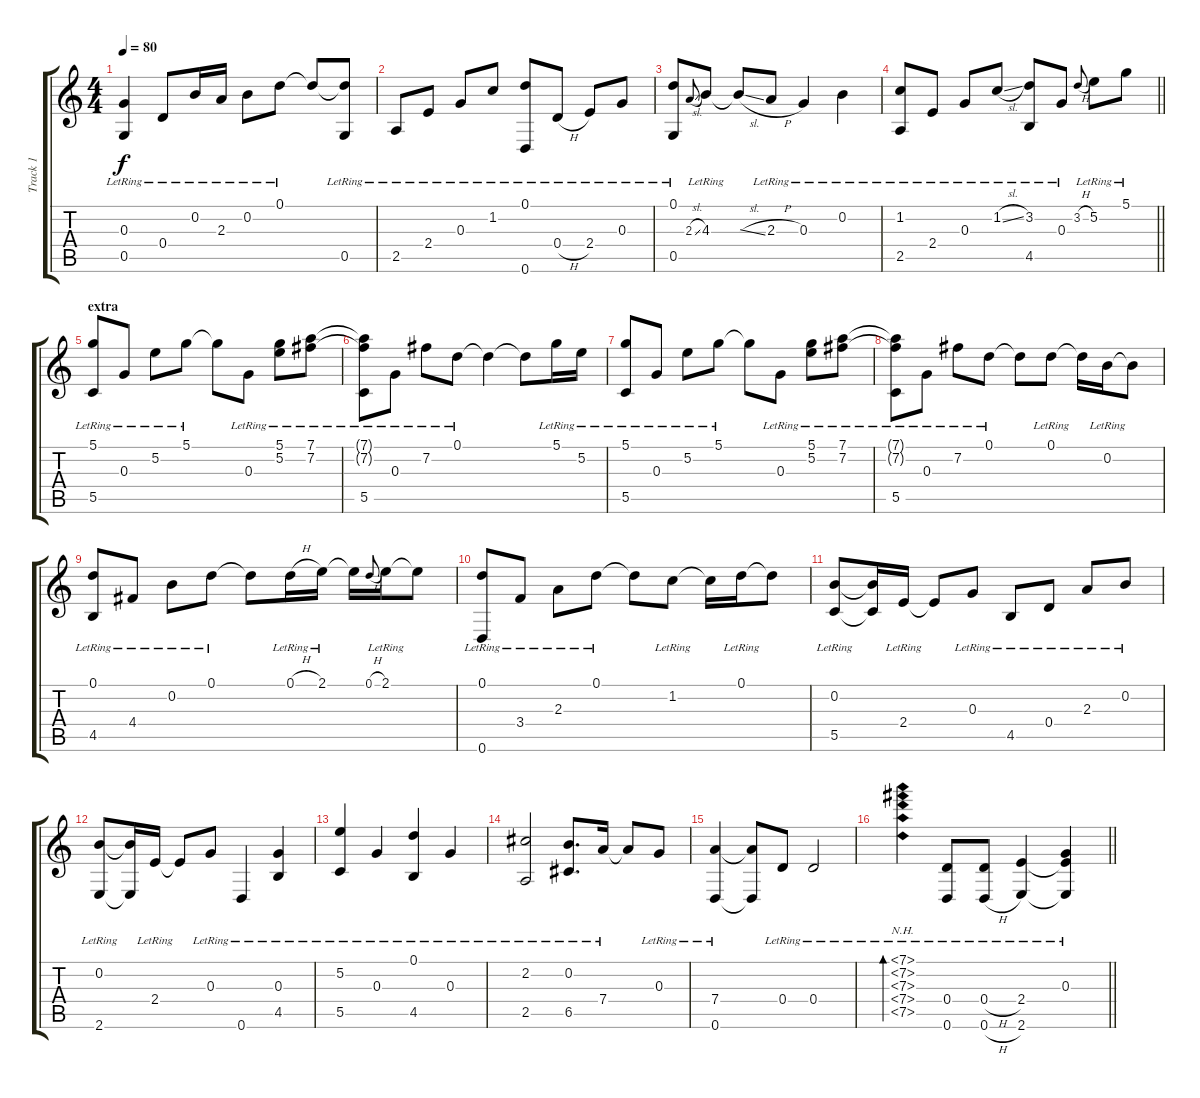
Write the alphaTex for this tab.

\track ("Track 1" "Track 1") {instrument acousticguitarsteel}
\staff {score tabs}
\tuning (D4 B3 G3 D3 G2 D2) {hide}
\ts (4 4)
\tempo 80
\clef g2
\ks c
(0.3{t} 0.5{lr}).4{dy f} 0.4{lr}.8 0.2{lr}.16 2.3{lr}.16 0.2{lr}.8 0.1{lr}.8 0.1{t}.8 (0.1{t} 0.5{lr}).8 |
2.5{lr}.8 2.4{lr}.8 0.3{lr}.8 1.2{lr}.8 (0.1{lr} 0.6{lr}).8 0.4{h lr}.8 2.4{lr}.8 0.3{lr}.8 |
(0.1{lr} 0.5{lr}).8 2.3{sl}.8{gr onbeat} 4.3{lr}.8 4.3{sl t}.8 2.3{h lr}.8 0.3{lr}.4 0.2{lr}.4 |
\barLineRight lightlight
(1.2{lr} 2.5{lr}).8 2.4{lr}.8 0.3{lr}.8 1.2{sl lr}.8 (3.2{lr} 4.5{lr}).8 0.3{lr}.8 3.2{h}.8{gr onbeat} 5.2{lr}.8 5.1{lr}.8 |
\section ("" "extra")
(5.1{lr} 5.5{lr}).8 0.3{lr}.8 5.2{lr}.8 5.1{lr}.8 5.1{t}.8 0.3{lr}.8 (5.1{lr} 5.2{lr}).8 (7.1{lr} 7.2{lr}).8 |
(7.1{t} 7.2{t} 5.5{lr}).8 0.3{lr}.8 7.2{lr}.8 0.1{lr}.8 0.1{t}.4 0.1{t}.8 5.1{lr}.16 5.2{lr}.16 |
(5.1{lr} 5.5{lr}).8 0.3{lr}.8 5.2{lr}.8 5.1{lr}.8 5.1{t}.8 0.3{lr}.8 (5.1{lr} 5.2{lr}).8 (7.1{lr} 7.2{lr}).8 |
(7.1{t} 7.2{t} 5.5{lr}).8 0.3{lr}.8 7.2{lr}.8 0.1{lr}.8 0.1{t}.8 0.1{lr}.8 0.1{t}.16 0.2{lr}.16 0.2{t}.8 |
(0.1{lr} 4.5{lr}).8 4.4{lr}.8 0.2{lr}.8 0.1{lr}.8 0.1{t}.8 0.1{h lr}.16 2.1{lr}.16 2.1{t}.16 0.1{h}.8{gr onbeat} 2.1{lr}.16 2.1{t}.8 |
(0.1{lr} 0.6{lr}).8 3.4{lr}.8 2.3{lr}.8 0.1{lr}.8 0.1{t}.8 1.2{lr}.8 1.2{t}.16 0.1{lr}.16 0.1{t}.8 |
(0.2{lr} 5.5{lr}).8 (0.2{t} 5.5{t}).16 2.4{lr}.16 2.4{t}.8 0.3{lr}.8 4.5{lr}.8 0.4{lr}.8 2.3{lr}.8 0.2{lr}.8 |
(0.2{lr} 2.6{lr}).8 (0.2{t} 2.6{t}).16 2.4{lr}.16 2.4{t}.8 0.3{lr}.8 0.6{lr}.4 (0.3 4.5{lr}).4 |
(5.2{lr} 5.5{lr}).4 0.3{lr}.4 (0.1{lr} 4.5{lr}).4 0.3{lr}.4 |
(2.2{lr} 2.5{lr}).2 (0.2{lr} 6.5{lr}).8{d} 7.4{lr}.16 7.4{t}.8 0.3{lr}.8 |
(7.4{lr} 0.6{lr}).4 (7.4{t} 0.6{t}).8 0.4{lr}.8 0.4{lr}.2 |
\barLineRight lightlight
(7.1{nh lr} 7.2{nh lr} 7.3{nh lr} 7.4{nh lr} 7.5{nh lr}).4{bd 60} (0.4{lr} 0.6{lr}).8 (0.4{h lr} 0.6{h lr}).8 (2.4{lr} 2.6{lr}).4 (0.3{lr} 2.4{t} 2.6{t}).4
